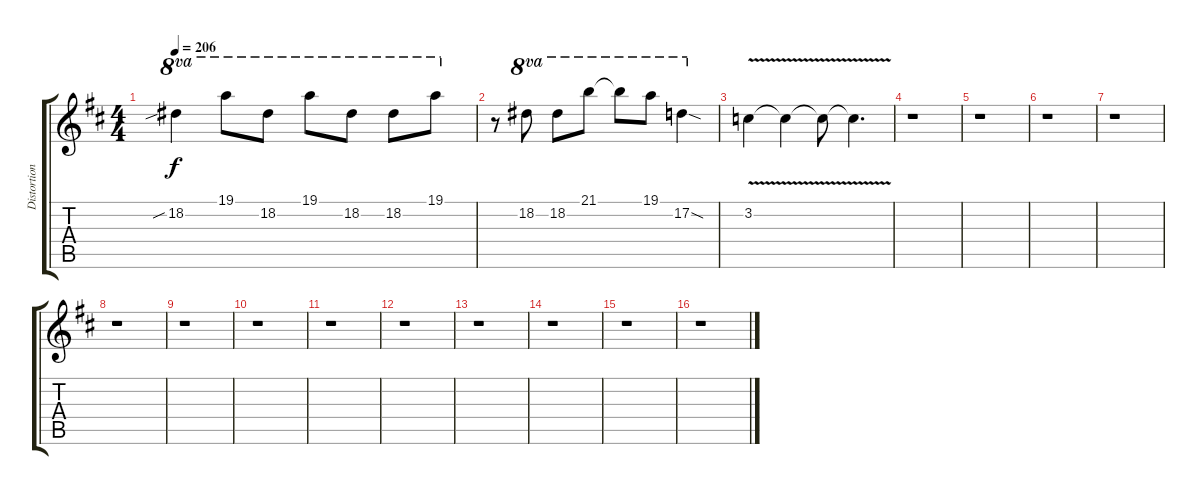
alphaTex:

\track ("Distortion" "Distortion") {instrument distortionguitar}
\staff {score tabs}
\tuning (D4 A3 F3 C3 G2 C2) {hide}
\ts (4 4)
\tempo 206
\clef g2
\ks d
18.2{sib}.4{ot 8va dy f} 19.1.8{ot 8va} 18.2.8{ot 8va} 19.1.8{ot 8va} 18.2.8{ot 8va} 18.2.8{ot 8va} 19.1.8{ot 8va} |
r.8 18.2.8{ot 8va} 18.2.8{ot 8va} 21.1.8{ot 8va} 21.1{t}.8{ot 8va} 19.1.8{ot 8va} 17.2{sod}.4{ot 8va} |
3.2{v}.4 3.2{v t}.4 3.2{v t}.8 3.2{v t}.4{d} |
r.1 |
r.1 |
r.1 |
r.1 |
r.1 |
r.1 |
r.1 |
r.1 |
r.1 |
r.1 |
r.1 |
r.1 |
r.1
